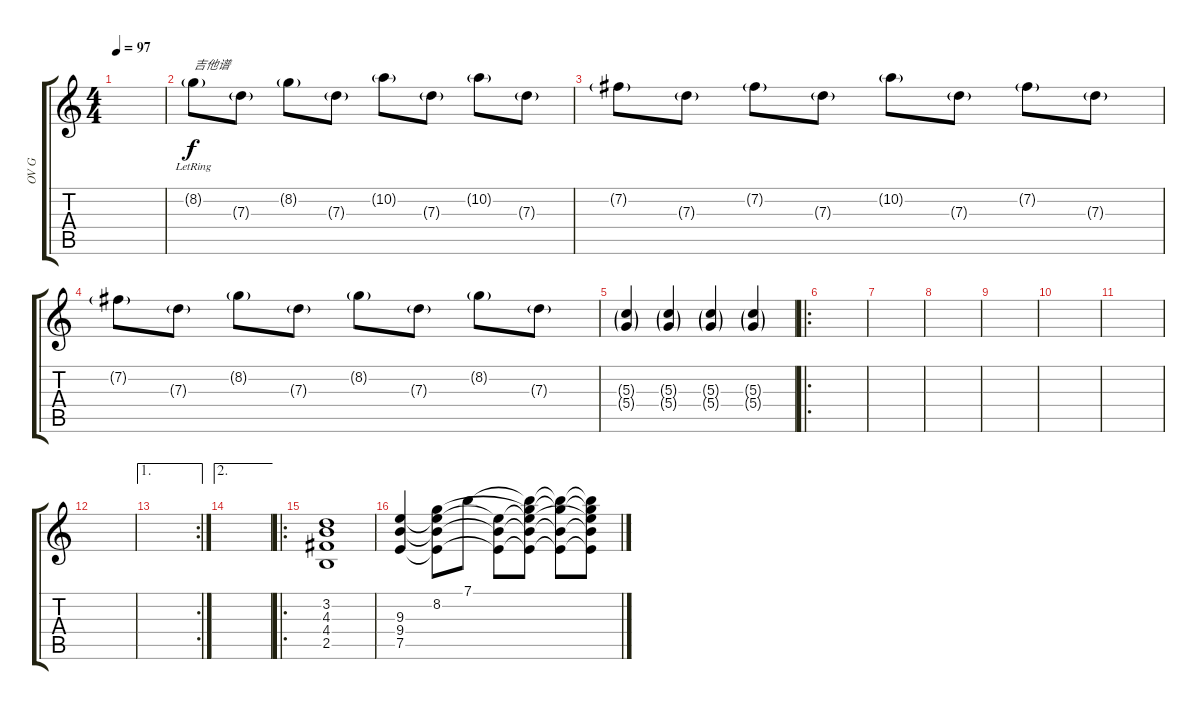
\track ("OV G" "OV G") {instrument overdrivenguitar}
\staff {score tabs}
\tuning (E4 B3 G3 D3 A2 E2) {hide}
\ts (4 4)
\tempo 97
\clef g2
\ks c
|
8.2{g lr}.8{txt "吉他谱"} 7.3{g}.8 8.2{g}.8 7.3{g}.8 10.2{g}.8 7.3{g}.8 10.2{g}.8 7.3{g}.8 |
7.2{g}.8 7.3{g}.8 7.2{g}.8 7.3{g}.8 10.2{g}.8 7.3{g}.8 7.2{g}.8 7.3{g}.8 |
7.2{g}.8 7.3{g}.8 8.2{g}.8 7.3{g}.8 8.2{g}.8 7.3{g}.8 8.2{g}.8 7.3{g}.8 |
(5.3{g} 5.4{g}).4 (5.3{g} 5.4{g}).4 (5.3{g} 5.4{g}).4 (5.3{g} 5.4{g}).4 |
\ro
|
|
|
|
|
|
|
\ae 1
\rc 2
|
\ae 2
|
\ro
(3.2 4.3 4.4 2.5).1{dy f} |
(9.3 9.4 7.5).4 (8.2 9.3{t} 9.4{t} 7.5{t}).8 7.1.8 (9.3{t} 9.4{t} 7.5{t}).8 (7.1{t} 8.2{t} 9.3{t} 9.4{t} 7.5{t}).8 (7.1{t} 8.2{t} 9.4{t} 7.5{t}).8 (7.1{t} 8.2{t} 9.3{t} 9.4{t} 7.5{t}).8
